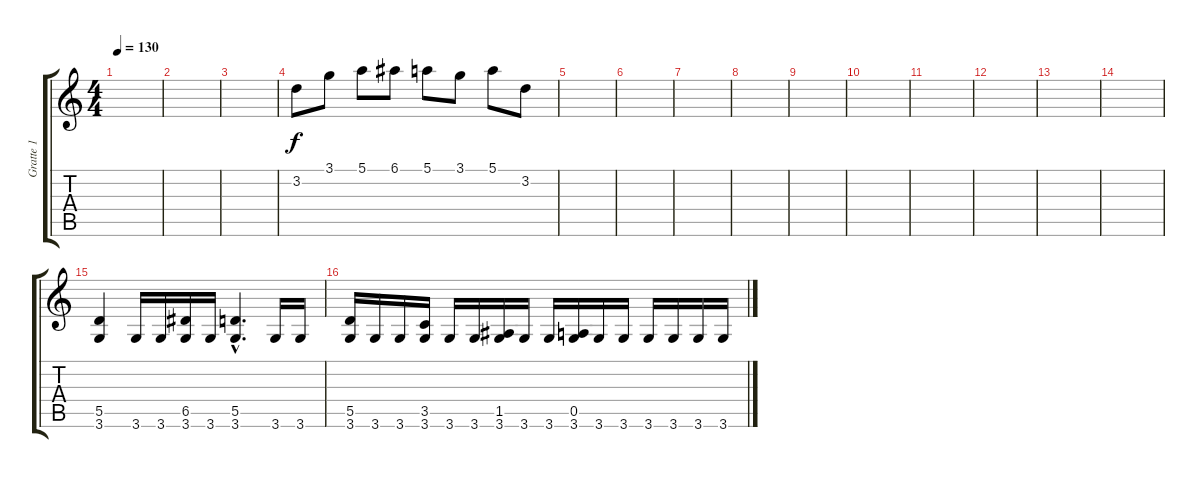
\track ("Gratte 1" "Gratte 1") {instrument overdrivenguitar}
\staff {score tabs}
\tuning (E4 B3 G3 D3 A2 E2) {hide}
\ts (4 4)
\tempo 130
\clef g2
\ks c
|
|
|
3.2.8 3.1.8 5.1.8 6.1.8 5.1.8 3.1.8 5.1.8 3.2.8 |
|
|
|
|
|
|
|
|
|
|
(5.5 3.6).4 3.6.16 3.6.16 (6.5 3.6).16 3.6.16 (5.5{hac} 3.6{hac}).4{d} 3.6.16 3.6.16 |
(5.5 3.6).16 3.6.16 3.6.16 (3.5 3.6).16 3.6.16 3.6.16 (1.5 3.6).16 3.6.16 3.6.16 (0.5 3.6).16 3.6.16 3.6.16 3.6.16 3.6.16 3.6.16 3.6.16
